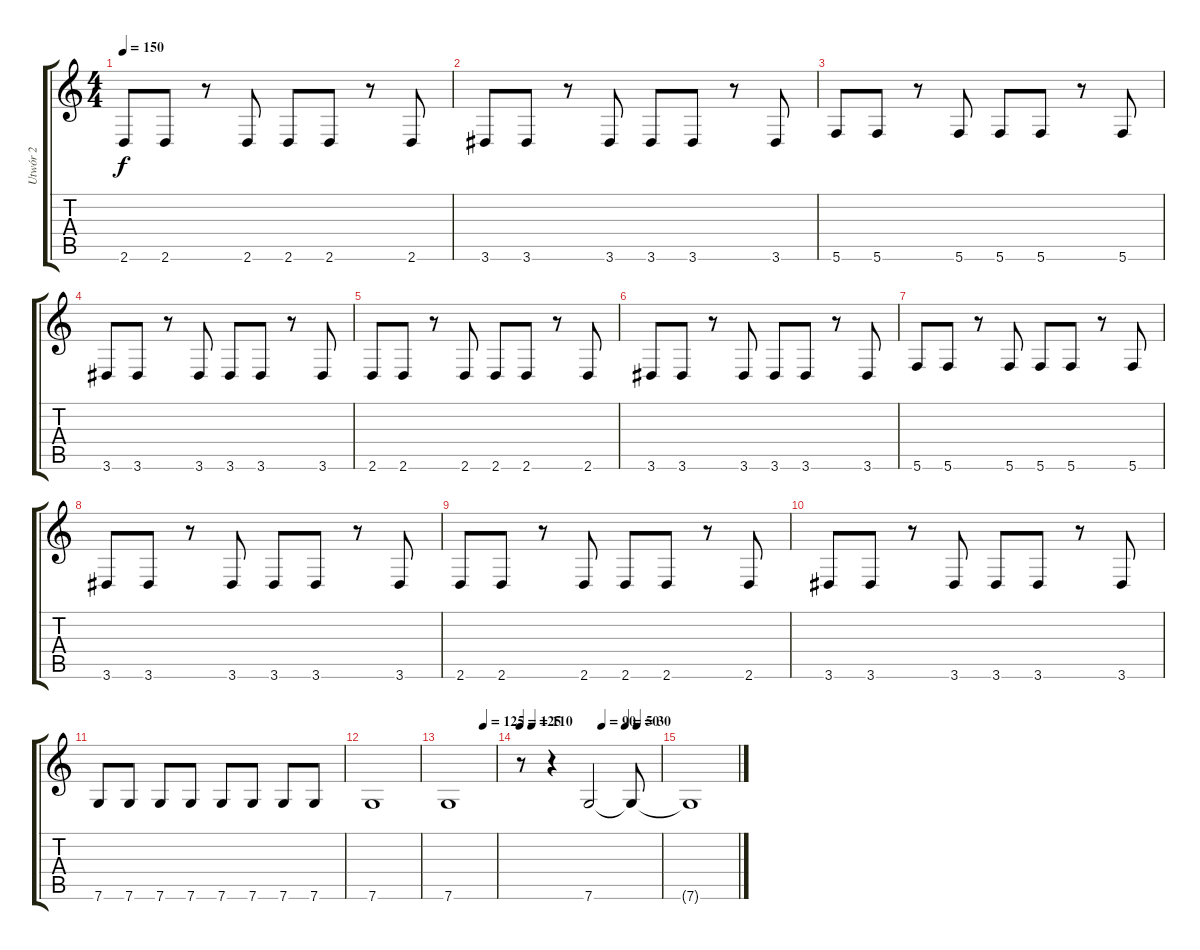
\track ("Utwór 2" "Utwór 2") {instrument acousticbass}
\staff {score tabs}
\tuning (D4 A3 F3 C3 G2 C2) {hide}
\ts (4 4)
\tempo 150
\clef g2
\ks c
2.6.8{dy f} 2.6.8 r.8 2.6.8 2.6.8 2.6.8 r.8 2.6.8 |
3.6.8 3.6.8 r.8 3.6.8 3.6.8 3.6.8 r.8 3.6.8 |
5.6.8 5.6.8 r.8 5.6.8 5.6.8 5.6.8 r.8 5.6.8 |
3.6.8 3.6.8 r.8 3.6.8 3.6.8 3.6.8 r.8 3.6.8 |
2.6.8 2.6.8 r.8 2.6.8 2.6.8 2.6.8 r.8 2.6.8 |
3.6.8 3.6.8 r.8 3.6.8 3.6.8 3.6.8 r.8 3.6.8 |
5.6.8 5.6.8 r.8 5.6.8 5.6.8 5.6.8 r.8 5.6.8 |
3.6.8 3.6.8 r.8 3.6.8 3.6.8 3.6.8 r.8 3.6.8 |
2.6.8 2.6.8 r.8 2.6.8 2.6.8 2.6.8 r.8 2.6.8 |
3.6.8 3.6.8 r.8 3.6.8 3.6.8 3.6.8 r.8 3.6.8 |
7.6.8 7.6.8 7.6.8 7.6.8 7.6.8 7.6.8 7.6.8 7.6.8 |
7.6.1 |
\tempo (125 0.75)
7.6.1 |
\tempo 125
\tempo (110 0.08333333333333333)
\tempo (90 0.5833333333333334)
\tempo (50 0.75)
\tempo (30 0.8333333333333334)
r.8 r.4 7.6.2 7.6{t}.8 |
7.6{t}.1
